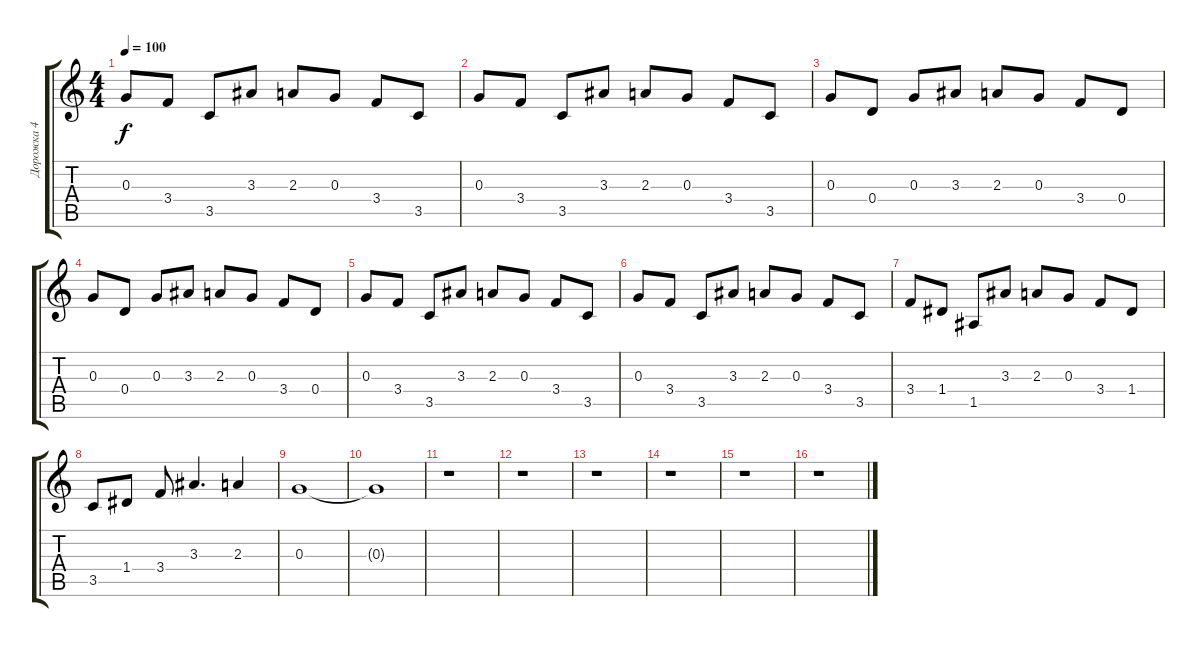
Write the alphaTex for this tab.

\track ("Дорожка 4" "Дорожка 4") {instrument acousticguitarsteel}
\staff {score tabs}
\tuning (E4 B3 G3 D3 A2 E2) {hide}
\ts (4 4)
\tempo 100
\clef g2
\ks c
0.3.8{dy f} 3.4.8 3.5.8 3.3.8 2.3.8 0.3.8 3.4.8 3.5.8 |
0.3.8 3.4.8 3.5.8 3.3.8 2.3.8 0.3.8 3.4.8 3.5.8 |
0.3.8 0.4.8 0.3.8 3.3.8 2.3.8 0.3.8 3.4.8 0.4.8 |
0.3.8 0.4.8 0.3.8 3.3.8 2.3.8 0.3.8 3.4.8 0.4.8 |
0.3.8 3.4.8 3.5.8 3.3.8 2.3.8 0.3.8 3.4.8 3.5.8 |
0.3.8 3.4.8 3.5.8 3.3.8 2.3.8 0.3.8 3.4.8 3.5.8 |
3.4.8 1.4.8 1.5.8 3.3.8 2.3.8 0.3.8 3.4.8 1.4.8 |
3.5.8 1.4.8 3.4.8 3.3.4{d} 2.3.4 |
0.3.1 |
0.3{t}.1 |
r.1 |
r.1 |
r.1 |
r.1 |
r.1 |
r.1
